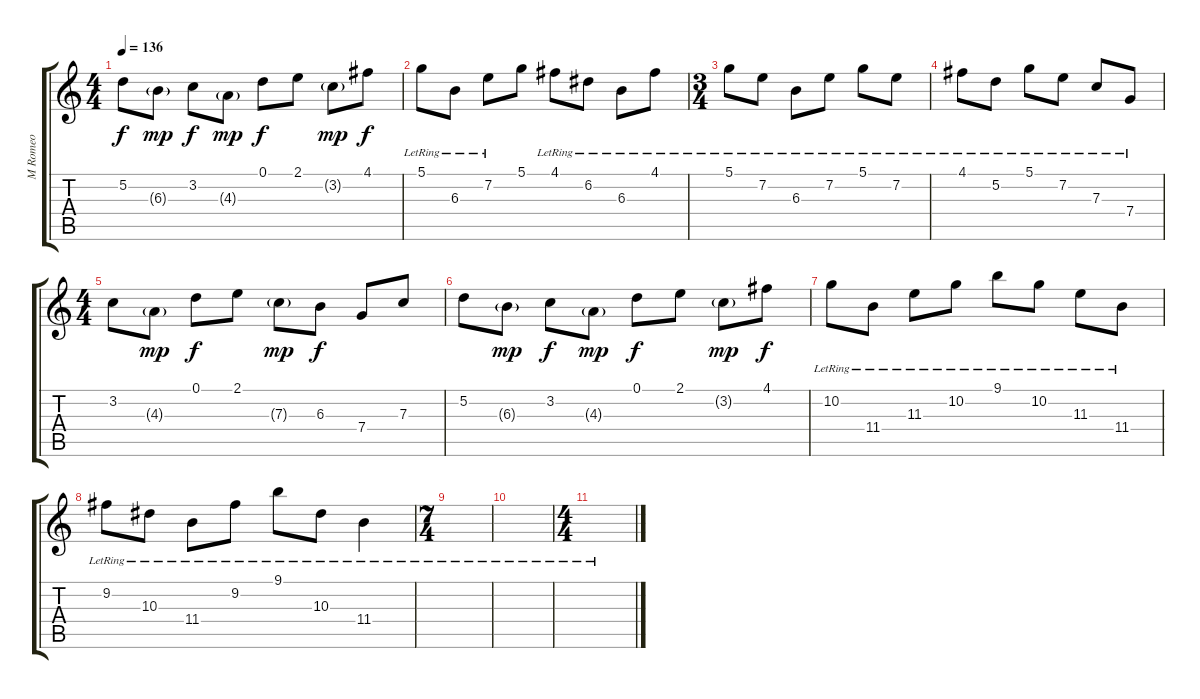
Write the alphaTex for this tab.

\track ("M Romeo" "M Romeo") {instrument acousticguitarsteel}
\staff {score tabs}
\tuning (D4 A3 F3 C3 G2 D2) {hide}
\ts (4 4)
\tempo 136
\clef g2
\ks c
5.2.8{dy f} 6.3{g}.8{dy mp} 3.2.8{dy f} 4.3{g}.8{dy mp} 0.1.8{dy f} 2.1.8 3.2{g}.8{dy mp} 4.1.8{dy f} |
5.1{lr}.8 6.3{lr}.8 7.2{lr}.8 5.1.8 4.1{lr}.8 6.2{lr}.8 6.3{lr}.8 4.1{lr}.8 |
\ts (3 4)
5.1{lr}.8 7.2{lr}.8 6.3{lr}.8 7.2{lr}.8 5.1{lr}.8 7.2{lr}.8 |
4.1{lr}.8 5.2{lr}.8 5.1{lr}.8 7.2{lr}.8 7.3{lr}.8 7.4{lr}.8 |
\ts (4 4)
3.2.8 4.3{g}.8{dy mp} 0.1.8{dy f} 2.1.8 7.3{g}.8{dy mp} 6.3.8{dy f} 7.4.8 7.3.8 |
5.2.8 6.3{g}.8{dy mp} 3.2.8{dy f} 4.3{g}.8{dy mp} 0.1.8{dy f} 2.1.8 3.2{g}.8{dy mp} 4.1.8{dy f} |
10.2{lr}.8 11.4{lr}.8 11.3{lr}.8 10.2{lr}.8 9.1{lr}.8 10.2{lr}.8 11.3{lr}.8 11.4{lr}.8 |
9.2{lr}.8 10.3{lr}.8 11.4{lr}.8 9.2{lr}.8 9.1{lr}.8 10.3{lr}.8 11.4{lr}.4 |
\ts (7 4)
|
|
\ts (4 4)
